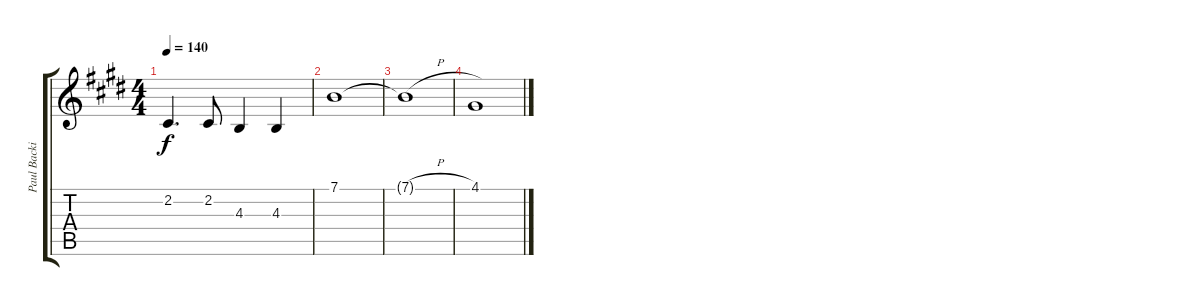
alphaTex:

\track ("Paul Backing Vocals" "Paul Backi") {instrument clarinet}
\staff {score tabs}
\tuning (E4 B3 G3 D3 A2 E2) {hide}
\ts (4 4)
\tempo 140
\clef g2
\ks e
2.2.4{d dy f} 2.2.8 4.3.4 4.3.4 |
7.1.1 |
7.1{h t}.1 |
4.1.1
